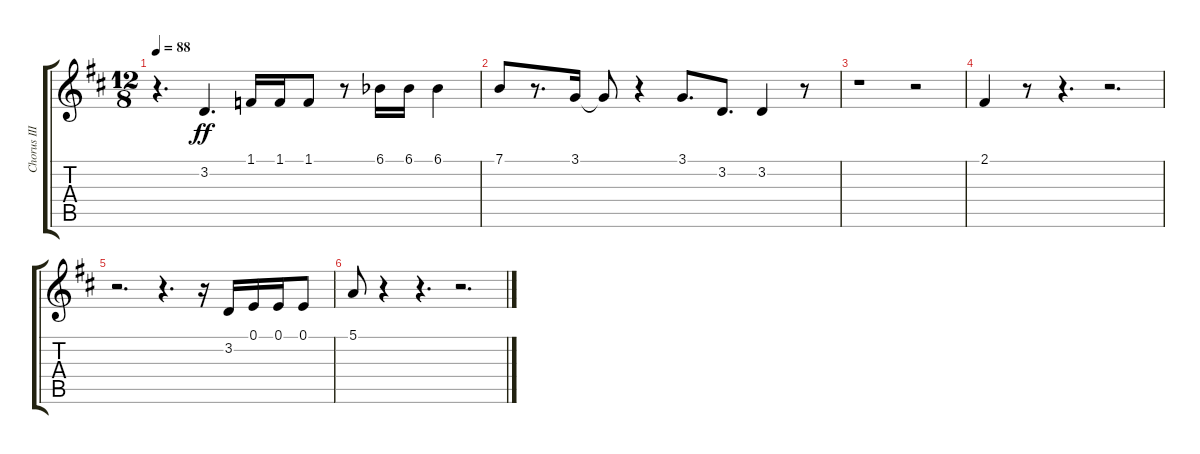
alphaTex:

\track ("Chorus III" "Chorus III") {instrument voiceoohs}
\staff {score tabs}
\tuning (E4 B3 G3 D3 A2 E2) {hide}
\ts (12 8)
\tempo 88
\clef g2
\ks d
r.4{d dy ff} 3.2.4{d} 1.1.16 1.1.16 1.1.8 r.8 6.1{acc b}.16 6.1{acc b}.16 6.1{acc b}.4 |
7.1.8 r.8{d} 3.1.16 3.1{t}.8 r.4 3.1.8{d} 3.2.8{d} 3.2.4 r.8 |
r.1 r.2 |
2.1.4 r.8 r.4{d} r.2{d} |
r.2{d} r.4{d} r.16 3.2.16 0.1.16 0.1.16 0.1.8 |
5.1.8 r.4 r.4{d} r.2{d}
